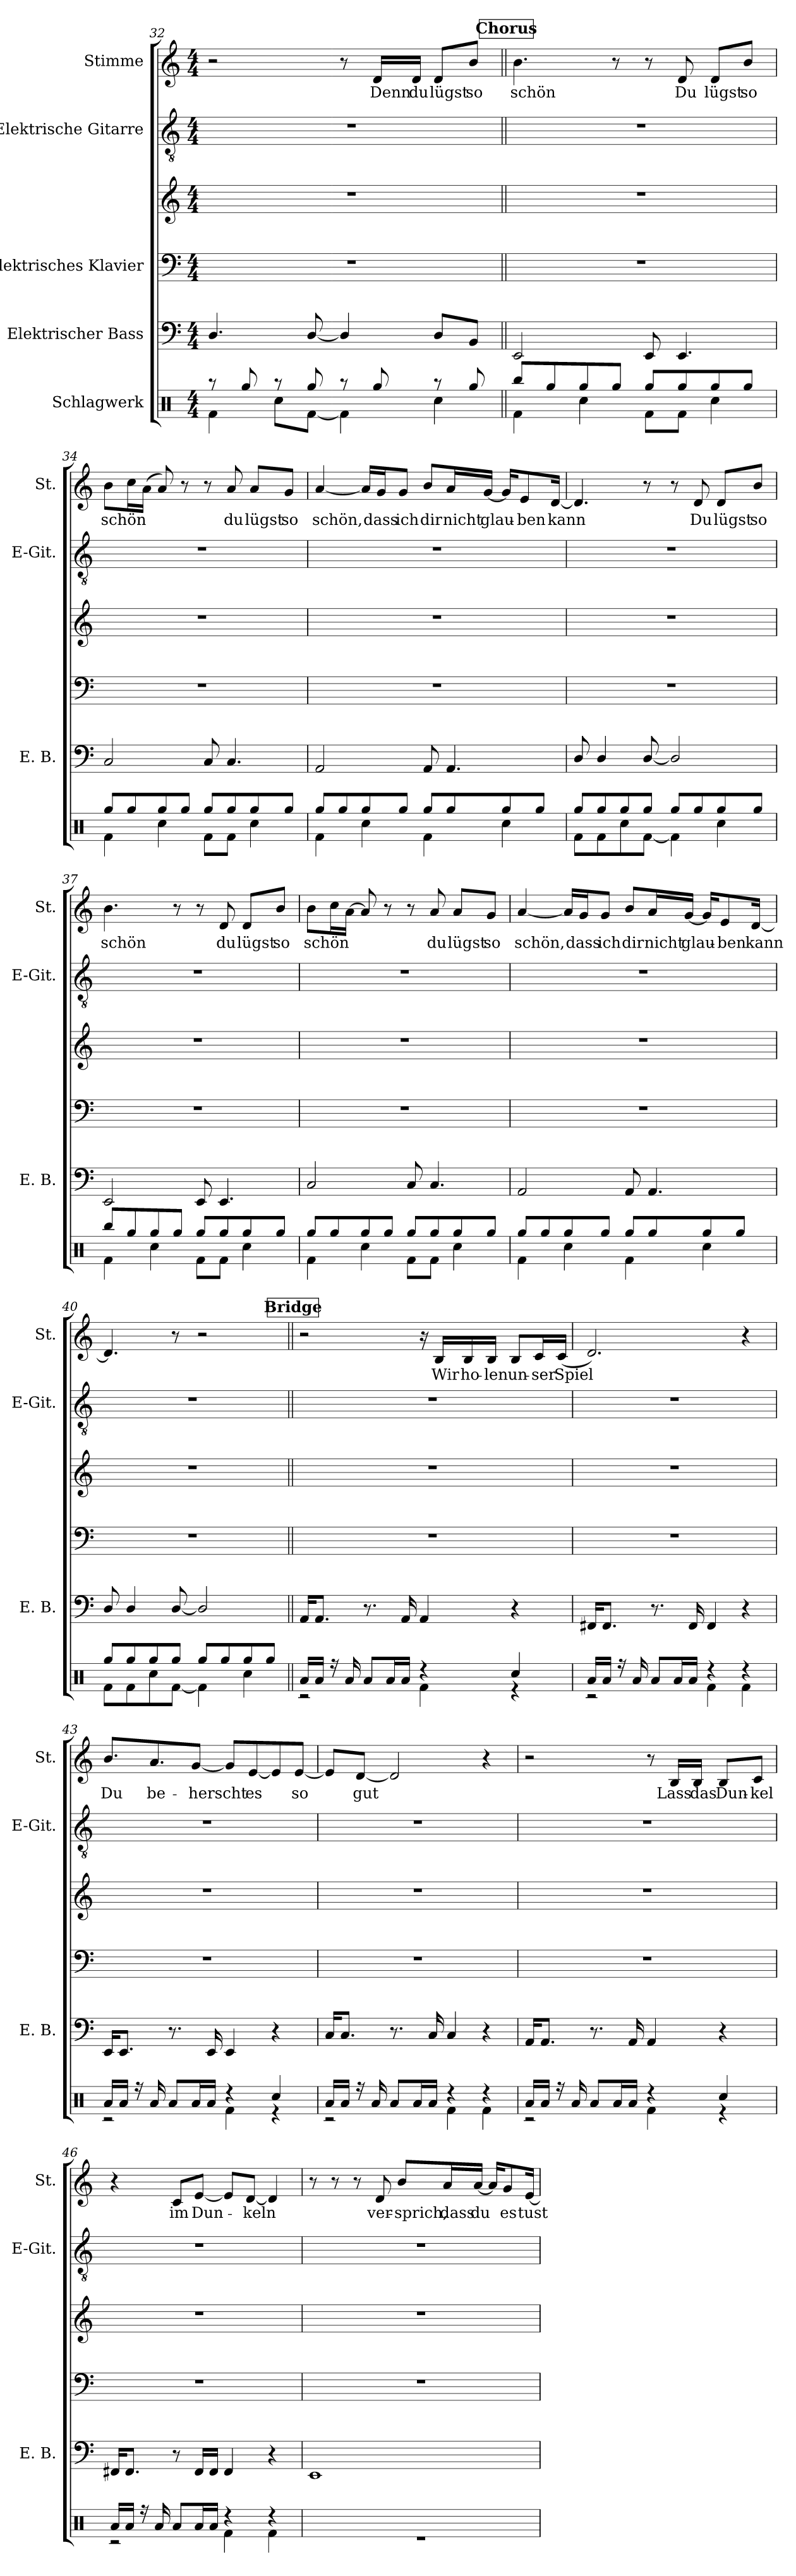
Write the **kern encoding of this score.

**kern	**kern	**kern	**kern	**kern	**kern	**text
*part5	*part4	*part3	*part3	*part2	*part1	*part1
*staff6	*staff5	*staff4	*staff3	*staff2	*staff1	*staff1
*I"Schlagwerk	*I"Elektrischer Bass	*I"Elektrisches Klavier	*	*I"Elektrische Gitarre	*I"Stimme	*
*	*I'E. B.	*	*	*I'E-Git.	*I'St.	*
*clefX	*clefF4	*clefF4	*clefG2	*clefGv2	*clefG2	*
*	*ITrd7c12	*	*	*	*	*
*k[]	*k[]	*k[]	*k[]	*k[]	*k[]	*
*M4/4	*M4/4	*M4/4	*M4/4	*M4/4	*M4/4	*
=32	=32	=32	=32	=32	=32	=32
*^	*	*	*	*	*	*
8r	4Rf\	4.DD/	1r	1r	1r	2r	.
8Rgg/	.	.	.	.	.	.	.
8r	8Rcc\L	.	.	.	.	.	.
8Rgg/	[8Rf\J	[8DD/	.	.	.	.	.
8r	4Rf\]	4DD/]	.	.	.	8r	.
!	!	!	!	!	!	!	!LO:LY:b
8Rgg/	.	.	.	.	.	16d/LL	Denn
!	!	!	!	!	!	!	!LO:LY:b
.	.	.	.	.	.	16d/JJ	du
!	!	!	!	!	!	!	!LO:LY:b
8r	4Rcc\	8DD/L	.	.	.	8d/L	lügst
!	!	!	!	!	!	!	!LO:LY:b
8Rgg/	.	8BBB/J	.	.	.	8b/J	so
!!LO:LB:g=z
!!LO:REH:place=s1:a:B:fs=11:t=Chorus
=33||	=33||	=33||	=33||	=33||	=33||	=33||	=33||
!	!	!	!	!	!	!	!LO:LY:b
8Rbb/L	4Rf\	2EEE/	1r	1r	1r	4.b\	schön
8Rgg/	.	.	.	.	.	.	.
8Rgg/	4Rcc\	.	.	.	.	.	.
8Rgg/J	.	.	.	.	.	8r	.
8Rgg/L	8Rf\L	8EEE/	.	.	.	8r	.
!	!	!	!	!	!	!	!LO:LY:b
8Rgg/	8Rf\J	4.EEE/	.	.	.	8d/	Du
!	!	!	!	!	!	!	!LO:LY:b
8Rgg/	4Rcc\	.	.	.	.	8d/L	lügst
!	!	!	!	!	!	!	!LO:LY:b
8Rgg/J	.	.	.	.	.	8b/J	so
=34	=34	=34	=34	=34	=34	=34	=34
!	!	!	!	!	!	!	!LO:LY:b
8Rgg/L	4Rf\	2CC/	1r	1r	1r	8b\L	schön
8Rgg/	.	.	.	.	.	16cc\L	.
.	.	.	.	.	.	(>16a\JJ	.
8Rgg/	4Rcc\	.	.	.	.	8a/)	.
8Rgg/J	.	.	.	.	.	8r	.
8Rgg/L	8Rf\L	8CC/	.	.	.	8r	.
!	!	!	!	!	!	!	!LO:LY:b
8Rgg/	8Rf\J	4.CC/	.	.	.	8a/	du
!	!	!	!	!	!	!	!LO:LY:b
8Rgg/	4Rcc\	.	.	.	.	8a/L	lügst
!	!	!	!	!	!	!	!LO:LY:b
8Rgg/J	.	.	.	.	.	8g/J	so
=35	=35	=35	=35	=35	=35	=35	=35
!	!	!	!	!	!	!	!LO:LY:b
8Rgg/L	4Rf\	2AAA/	1r	1r	1r	[4a/	schön,
8Rgg/	.	.	.	.	.	.	.
8Rgg/	4Rcc\	.	.	.	.	16a/LL]	.
!	!	!	!	!	!	!	!LO:LY:b
.	.	.	.	.	.	16g/J	dass
!	!	!	!	!	!	!	!LO:LY:b
8Rgg/J	.	.	.	.	.	8g/J	ich
!	!	!	!	!	!	!	!LO:LY:b
8Rgg/L	4Rf\	8AAA/	.	.	.	8b/L	dir
!	!	!	!	!	!	!	!LO:LY:b
8Rgg/	.	4.AAA/	.	.	.	16a/L	nicht
!	!	!	!	!	!	!	!LO:LY:b
.	.	.	.	.	.	[16g/JJ	glau-
8Rgg/	4Rcc\	.	.	.	.	16g/KL]	.
!	!	!	!	!	!	!	!LO:LY:b
.	.	.	.	.	.	8e/	-ben
8Rgg/J	.	.	.	.	.	.	.
!	!	!	!	!	!	!	!LO:LY:b
.	.	.	.	.	.	[16d/Jk	kann
=36	=36	=36	=36	=36	=36	=36	=36
8Rgg/L	8Rf\L	8DD/	1r	1r	1r	4.d/]	.
8Rgg/	8Rf\	4DD/	.	.	.	.	.
8Rgg/	8Rcc\	.	.	.	.	.	.
8Rgg/J	[8Rf\J	[8DD/	.	.	.	8r	.
8Rgg/L	4Rf\]	2DD/]	.	.	.	8r	.
!	!	!	!	!	!	!	!LO:LY:b
8Rgg/	.	.	.	.	.	8d/	Du
!	!	!	!	!	!	!	!LO:LY:b
8Rgg/	4Rcc\	.	.	.	.	8d/L	lügst
!	!	!	!	!	!	!	!LO:LY:b
8Rgg/J	.	.	.	.	.	8b/J	so
!!LO:PB:g=z
=37	=37	=37	=37	=37	=37	=37	=37
!	!	!	!	!	!	!	!LO:LY:b
8Rbb/L	4Rf\	2EEE/	1r	1r	1r	4.b\	schön
8Rgg/	.	.	.	.	.	.	.
8Rgg/	4Rcc\	.	.	.	.	.	.
8Rgg/J	.	.	.	.	.	8r	.
8Rgg/L	8Rf\L	8EEE/	.	.	.	8r	.
!	!	!	!	!	!	!	!LO:LY:b
8Rgg/	8Rf\J	4.EEE/	.	.	.	8d/	du
!	!	!	!	!	!	!	!LO:LY:b
8Rgg/	4Rcc\	.	.	.	.	8d/L	lügst
!	!	!	!	!	!	!	!LO:LY:b
8Rgg/J	.	.	.	.	.	8b/J	so
=38	=38	=38	=38	=38	=38	=38	=38
!	!	!	!	!	!	!	!LO:LY:b
8Rgg/L	4Rf\	2CC/	1r	1r	1r	8b\L	schön
8Rgg/	.	.	.	.	.	16cc\L	.
.	.	.	.	.	.	[16a\JJ	.
8Rgg/	4Rcc\	.	.	.	.	8a/]	.
8Rgg/J	.	.	.	.	.	8r	.
8Rgg/L	8Rf\L	8CC/	.	.	.	8r	.
!	!	!	!	!	!	!	!LO:LY:b
8Rgg/	8Rf\J	4.CC/	.	.	.	8a/	du
!	!	!	!	!	!	!	!LO:LY:b
8Rgg/	4Rcc\	.	.	.	.	8a/L	lügst
!	!	!	!	!	!	!	!LO:LY:b
8Rgg/J	.	.	.	.	.	8g/J	so
=39	=39	=39	=39	=39	=39	=39	=39
!	!	!	!	!	!	!	!LO:LY:b
8Rgg/L	4Rf\	2AAA/	1r	1r	1r	[4a/	schön,
8Rgg/	.	.	.	.	.	.	.
8Rgg/	4Rcc\	.	.	.	.	16a/LL]	.
!	!	!	!	!	!	!	!LO:LY:b
.	.	.	.	.	.	16g/J	dass
!	!	!	!	!	!	!	!LO:LY:b
8Rgg/J	.	.	.	.	.	8g/J	ich
!	!	!	!	!	!	!	!LO:LY:b
8Rgg/L	4Rf\	8AAA/	.	.	.	8b/L	dir
!	!	!	!	!	!	!	!LO:LY:b
8Rgg/	.	4.AAA/	.	.	.	16a/L	nicht
!	!	!	!	!	!	!	!LO:LY:b
.	.	.	.	.	.	[16g/JJ	glau-
8Rgg/	4Rcc\	.	.	.	.	16g/KL]	.
!	!	!	!	!	!	!	!LO:LY:b
.	.	.	.	.	.	8e/	-ben
8Rgg/J	.	.	.	.	.	.	.
!	!	!	!	!	!	!	!LO:LY:b
.	.	.	.	.	.	[16d/Jk	kann
=40	=40	=40	=40	=40	=40	=40	=40
8Rgg/L	8Rf\L	8DD/	1r	1r	1r	4.d/]	.
8Rgg/	8Rf\	4DD/	.	.	.	.	.
8Rgg/	8Rcc\	.	.	.	.	.	.
8Rgg/J	[8Rf\J	[8DD/	.	.	.	8r	.
8Rgg/L	4Rf\]	2DD/]	.	.	.	2r	.
8Rgg/	.	.	.	.	.	.	.
8Rgg/	4Rcc\	.	.	.	.	.	.
8Rgg/J	.	.	.	.	.	.	.
!!LO:LB:g=z
!!LO:REH:place=s1:a:B:fs=11:t=Bridge
=41||	=41||	=41||	=41||	=41||	=41||	=41||	=41||
16Ra/LL	2r	16AAA/KL	1r	1r	1r	2r	.
16Ra/JJ	.	8.AAA/J	.	.	.	.	.
16r	.	.	.	.	.	.	.
16Ra/	.	.	.	.	.	.	.
8Ra/L	.	8.r	.	.	.	.	.
16Ra/L	.	.	.	.	.	.	.
16Ra/JJ	.	16AAA/	.	.	.	.	.
4r	4Rf\	4AAA/	.	.	.	16r	.
!	!	!	!	!	!	!	!LO:LY:b
.	.	.	.	.	.	16B/LL	Wir
!	!	!	!	!	!	!	!LO:LY:b
.	.	.	.	.	.	16B/	ho-
!	!	!	!	!	!	!	!LO:LY:b
.	.	.	.	.	.	16B/JJ	-len
!	!	!	!	!	!	!	!LO:LY:b
4Rcc/	4r	4r	.	.	.	8B/L	un-
!	!	!	!	!	!	!	!LO:LY:b
.	.	.	.	.	.	16c/L	-ser
!	!	!	!	!	!	!	!LO:LY:b
.	.	.	.	.	.	(<16c/JJ	Spiel
=42	=42	=42	=42	=42	=42	=42	=42
16Ra/LL	2r	16FFF#X/KL	1r	1r	1r	2.d/)	.
16Ra/JJ	.	8.FFF#/J	.	.	.	.	.
16r	.	.	.	.	.	.	.
16Ra/	.	.	.	.	.	.	.
8Ra/L	.	8.r	.	.	.	.	.
16Ra/L	.	.	.	.	.	.	.
16Ra/JJ	.	16FFF#/	.	.	.	.	.
4r	4Rf\	4FFF#/	.	.	.	.	.
4r	4Rf\	4r	.	.	.	4r	.
=43	=43	=43	=43	=43	=43	=43	=43
!	!	!	!	!	!	!	!LO:LY:b
16Ra/LL	2r	16EEE/KL	1r	1r	1r	8.b/L	Du
16Ra/JJ	.	8.EEE/J	.	.	.	.	.
16r	.	.	.	.	.	.	.
!	!	!	!	!	!	!	!LO:LY:b
16Ra/	.	.	.	.	.	8.a/	be-
8Ra/L	.	8.r	.	.	.	.	.
!	!	!	!	!	!	!	!LO:LY:b
16Ra/L	.	.	.	.	.	[8g/J	-herscht
16Ra/JJ	.	16EEE/	.	.	.	.	.
4r	4Rf\	4EEE/	.	.	.	8g/L]	.
!	!	!	!	!	!	!	!LO:LY:b
.	.	.	.	.	.	[8e/	es
4Rcc/	4r	4r	.	.	.	8e/]	.
!	!	!	!	!	!	!	!LO:LY:b
.	.	.	.	.	.	[8e/J	so
=44	=44	=44	=44	=44	=44	=44	=44
16Ra/LL	2r	16CC/KL	1r	1r	1r	8e/L]	.
16Ra/JJ	.	8.CC/J	.	.	.	.	.
!	!	!	!	!	!	!	!LO:LY:b
16r	.	.	.	.	.	[8d/J	gut
16Ra/	.	.	.	.	.	.	.
8Ra/L	.	8.r	.	.	.	2d/]	.
16Ra/L	.	.	.	.	.	.	.
16Ra/JJ	.	16CC/	.	.	.	.	.
4r	4Rf\	4CC/	.	.	.	.	.
4r	4Rf\	4r	.	.	.	4r	.
!!LO:LB:g=z
=45	=45	=45	=45	=45	=45	=45	=45
16Ra/LL	2r	16AAA/KL	1r	1r	1r	2r	.
16Ra/JJ	.	8.AAA/J	.	.	.	.	.
16r	.	.	.	.	.	.	.
16Ra/	.	.	.	.	.	.	.
8Ra/L	.	8.r	.	.	.	.	.
16Ra/L	.	.	.	.	.	.	.
16Ra/JJ	.	16AAA/	.	.	.	.	.
4r	4Rf\	4AAA/	.	.	.	8r	.
!	!	!	!	!	!	!	!LO:LY:b
.	.	.	.	.	.	16B/LL	Lass
!	!	!	!	!	!	!	!LO:LY:b
.	.	.	.	.	.	16B/JJ	das
!	!	!	!	!	!	!	!LO:LY:b
4Rcc/	4r	4r	.	.	.	8B/L	Dun-
!	!	!	!	!	!	!	!LO:LY:b
.	.	.	.	.	.	8c/J	-kel
=46	=46	=46	=46	=46	=46	=46	=46
16Ra/LL	2r	16FFF#X/KL	1r	1r	1r	4r	.
16Ra/JJ	.	8.FFF#/J	.	.	.	.	.
16r	.	.	.	.	.	.	.
16Ra/	.	.	.	.	.	.	.
!	!	!	!	!	!	!	!LO:LY:b
8Ra/L	.	8r	.	.	.	8c/L	im
!	!	!	!	!	!	!	!LO:LY:b
16Ra/L	.	16FFF#/LL	.	.	.	[8e/J	Dun-
16Ra/JJ	.	16FFF#/JJ	.	.	.	.	.
4r	4Rf\	4FFF#/	.	.	.	8e/L]	.
!	!	!	!	!	!	!	!LO:LY:b
.	.	.	.	.	.	[8d/J	-keln
4r	4Rf\	4r	.	.	.	4d/]	.
=47	=47	=47	=47	=47	=47	=47	=47
1ryy	1r	1EEE	1r	1r	1r	8r	.
.	.	.	.	.	.	8r	.
.	.	.	.	.	.	8r	.
!	!	!	!	!	!	!	!LO:LY:b
.	.	.	.	.	.	8d/	ver-
!	!	!	!	!	!	!	!LO:LY:b
.	.	.	.	.	.	8b/L	-sprich,
!	!	!	!	!	!	!	!LO:LY:b
.	.	.	.	.	.	16a/L	dass
!	!	!	!	!	!	!	!LO:LY:b
.	.	.	.	.	.	[16a/JJ	du
.	.	.	.	.	.	16a/KL]	.
!	!	!	!	!	!	!	!LO:LY:b
.	.	.	.	.	.	8g/	es
!	!	!	!	!	!	!	!LO:LY:b
.	.	.	.	.	.	[16e/Jk	tust
*v	*v	*	*	*	*	*	*
=	=	=	=	=	=	=
*-	*-	*-	*-	*-	*-	*-
